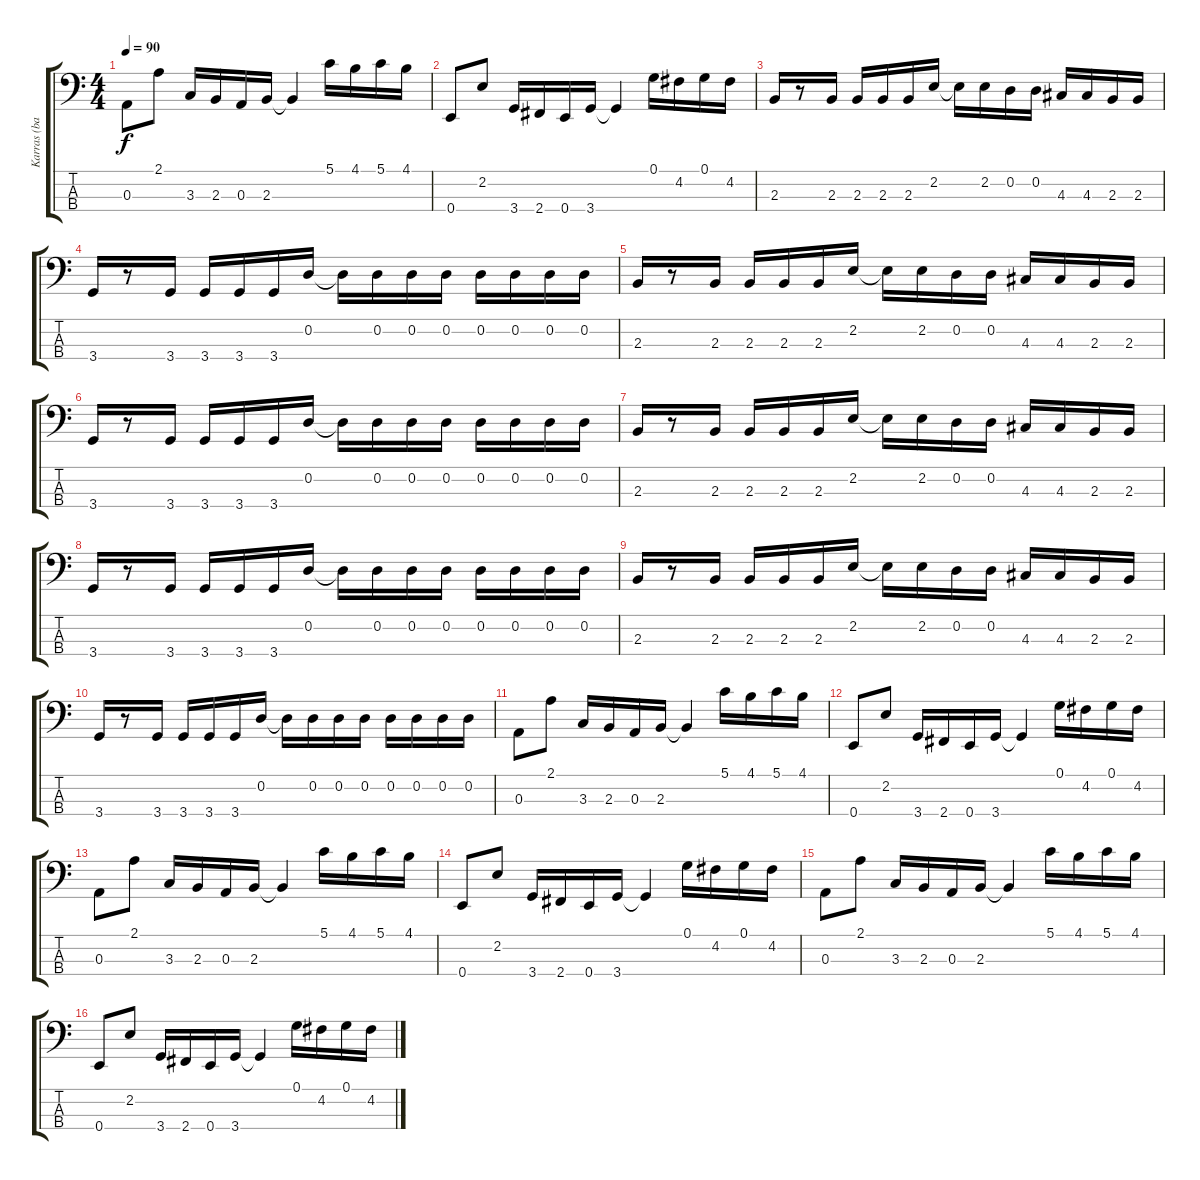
\track ("Karras (bass)" "Karras (ba") {instrument electricbassfinger}
\staff {score tabs}
\tuning (G2 D2 A1 E1) {hide}
\ts (4 4)
\tempo 90
\clef f4
\ks c
0.3.8{dy f} 2.1.8 3.3.16 2.3.16 0.3.16 2.3.16 2.3{t}.4 5.1.16 4.1.16 5.1.16 4.1.16 |
0.4.8 2.2.8 3.4.16 2.4.16 0.4.16 3.4.16 3.4{t}.4 0.1.16 4.2.16 0.1.16 4.2.16 |
2.3.16 r.8 2.3.16 2.3.16 2.3.16 2.3.16 2.2.16 2.2{t}.16 2.2.16 0.2.16 0.2.16 4.3.16 4.3.16 2.3.16 2.3.16 |
3.4.16 r.8 3.4.16 3.4.16 3.4.16 3.4.16 0.2.16 0.2{t}.16 0.2.16 0.2.16 0.2.16 0.2.16 0.2.16 0.2.16 0.2.16 |
2.3.16 r.8 2.3.16 2.3.16 2.3.16 2.3.16 2.2.16 2.2{t}.16 2.2.16 0.2.16 0.2.16 4.3.16 4.3.16 2.3.16 2.3.16 |
3.4.16 r.8 3.4.16 3.4.16 3.4.16 3.4.16 0.2.16 0.2{t}.16 0.2.16 0.2.16 0.2.16 0.2.16 0.2.16 0.2.16 0.2.16 |
2.3.16 r.8 2.3.16 2.3.16 2.3.16 2.3.16 2.2.16 2.2{t}.16 2.2.16 0.2.16 0.2.16 4.3.16 4.3.16 2.3.16 2.3.16 |
3.4.16 r.8 3.4.16 3.4.16 3.4.16 3.4.16 0.2.16 0.2{t}.16 0.2.16 0.2.16 0.2.16 0.2.16 0.2.16 0.2.16 0.2.16 |
2.3.16 r.8 2.3.16 2.3.16 2.3.16 2.3.16 2.2.16 2.2{t}.16 2.2.16 0.2.16 0.2.16 4.3.16 4.3.16 2.3.16 2.3.16 |
3.4.16 r.8 3.4.16 3.4.16 3.4.16 3.4.16 0.2.16 0.2{t}.16 0.2.16 0.2.16 0.2.16 0.2.16 0.2.16 0.2.16 0.2.16 |
0.3.8 2.1.8 3.3.16 2.3.16 0.3.16 2.3.16 2.3{t}.4 5.1.16 4.1.16 5.1.16 4.1.16 |
0.4.8 2.2.8 3.4.16 2.4.16 0.4.16 3.4.16 3.4{t}.4 0.1.16 4.2.16 0.1.16 4.2.16 |
0.3.8 2.1.8 3.3.16 2.3.16 0.3.16 2.3.16 2.3{t}.4 5.1.16 4.1.16 5.1.16 4.1.16 |
0.4.8 2.2.8 3.4.16 2.4.16 0.4.16 3.4.16 3.4{t}.4 0.1.16 4.2.16 0.1.16 4.2.16 |
0.3.8 2.1.8 3.3.16 2.3.16 0.3.16 2.3.16 2.3{t}.4 5.1.16 4.1.16 5.1.16 4.1.16 |
0.4.8 2.2.8 3.4.16 2.4.16 0.4.16 3.4.16 3.4{t}.4 0.1.16 4.2.16 0.1.16 4.2.16
